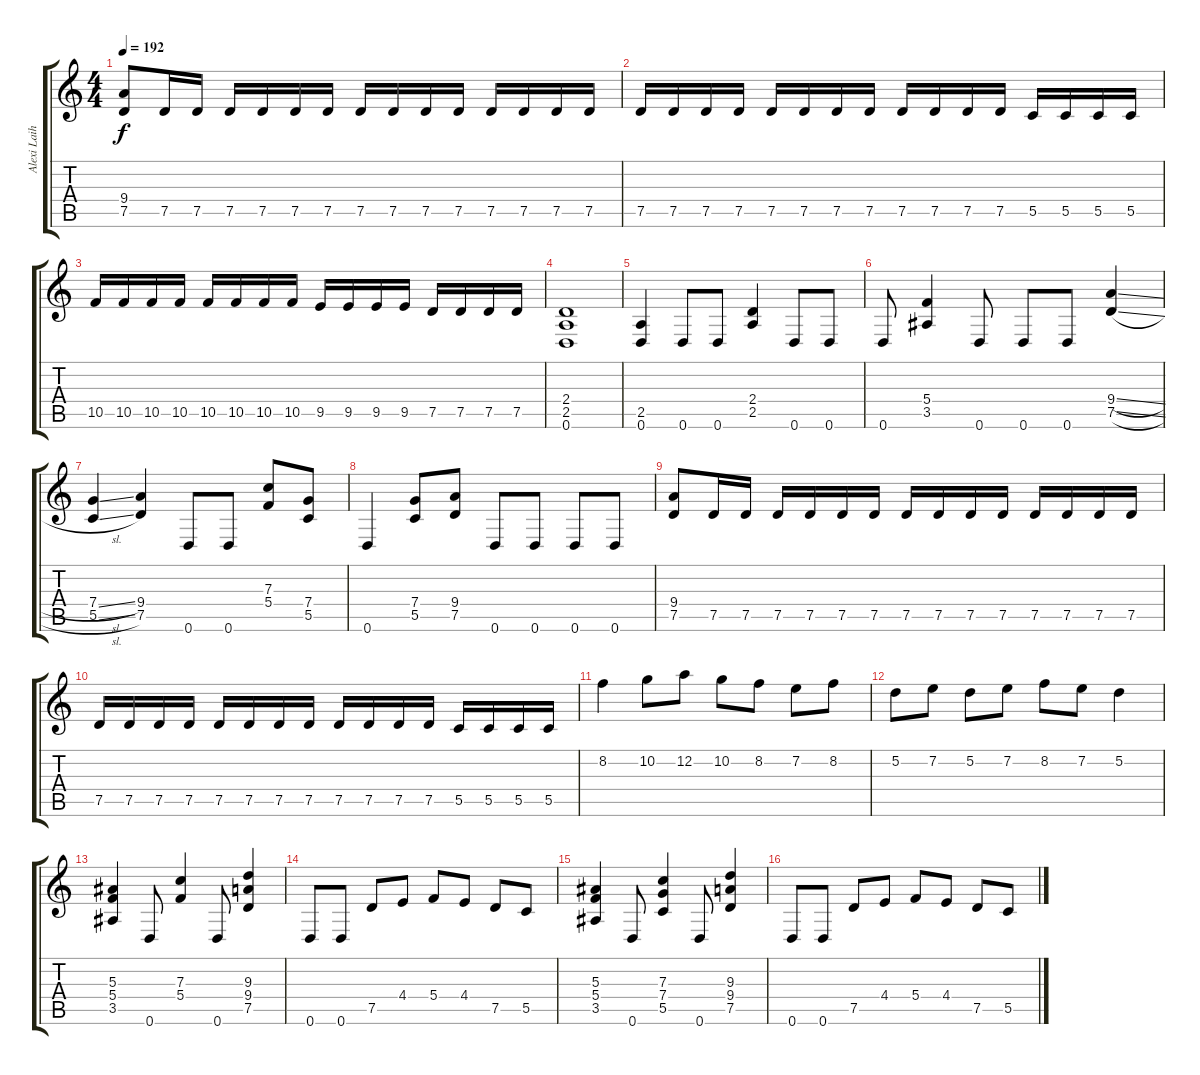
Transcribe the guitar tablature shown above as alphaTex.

\track ("Alexi Laiho" "Alexi Laih") {instrument distortionguitar}
\staff {score tabs}
\tuning (D4 A3 F3 C3 G2 D2) {hide}
\ts (4 4)
\tempo 192
\clef g2
\ks c
(9.4 7.5).8{dy f} 7.5.16 7.5.16 7.5.16 7.5.16 7.5.16 7.5.16 7.5.16 7.5.16 7.5.16 7.5.16 7.5.16 7.5.16 7.5.16 7.5.16 |
7.5.16 7.5.16 7.5.16 7.5.16 7.5.16 7.5.16 7.5.16 7.5.16 7.5.16 7.5.16 7.5.16 7.5.16 5.5.16 5.5.16 5.5.16 5.5.16 |
10.5.16 10.5.16 10.5.16 10.5.16 10.5.16 10.5.16 10.5.16 10.5.16 9.5.16 9.5.16 9.5.16 9.5.16 7.5.16 7.5.16 7.5.16 7.5.16 |
(2.4 2.5 0.6).1 |
(2.5 0.6).4 0.6.8 0.6.8 (2.4 2.5).4 0.6.8 0.6.8 |
0.6.8 (5.4 3.5).4 0.6.8 0.6.8 0.6.8 (9.4{sl} 7.5{sl}).4 |
(7.4{sl} 5.5{sl}).4 (9.4 7.5).4 0.6.8 0.6.8 (7.3 5.4).8 (7.4 5.5).8 |
0.6.4 (7.4 5.5).8 (9.4 7.5).8 0.6.8 0.6.8 0.6.8 0.6.8 |
(9.4 7.5).8 7.5.16 7.5.16 7.5.16 7.5.16 7.5.16 7.5.16 7.5.16 7.5.16 7.5.16 7.5.16 7.5.16 7.5.16 7.5.16 7.5.16 |
7.5.16 7.5.16 7.5.16 7.5.16 7.5.16 7.5.16 7.5.16 7.5.16 7.5.16 7.5.16 7.5.16 7.5.16 5.5.16 5.5.16 5.5.16 5.5.16 |
8.2.4 10.2.8 12.2.8 10.2.8 8.2.8 7.2.8 8.2.8 |
5.2.8 7.2.8 5.2.8 7.2.8 8.2.8 7.2.8 5.2.4 |
(5.3 5.4 3.5).4 0.6.8 (7.3 5.4).4 0.6.8 (9.3 9.4 7.5).4 |
0.6.8 0.6.8 7.5.8 4.4.8 5.4.8 4.4.8 7.5.8 5.5.8 |
(5.3 5.4 3.5).4 0.6.8 (7.3 7.4 5.5).4 0.6.8 (9.3 9.4 7.5).4 |
0.6.8 0.6.8 7.5.8 4.4.8 5.4.8 4.4.8 7.5.8 5.5.8
